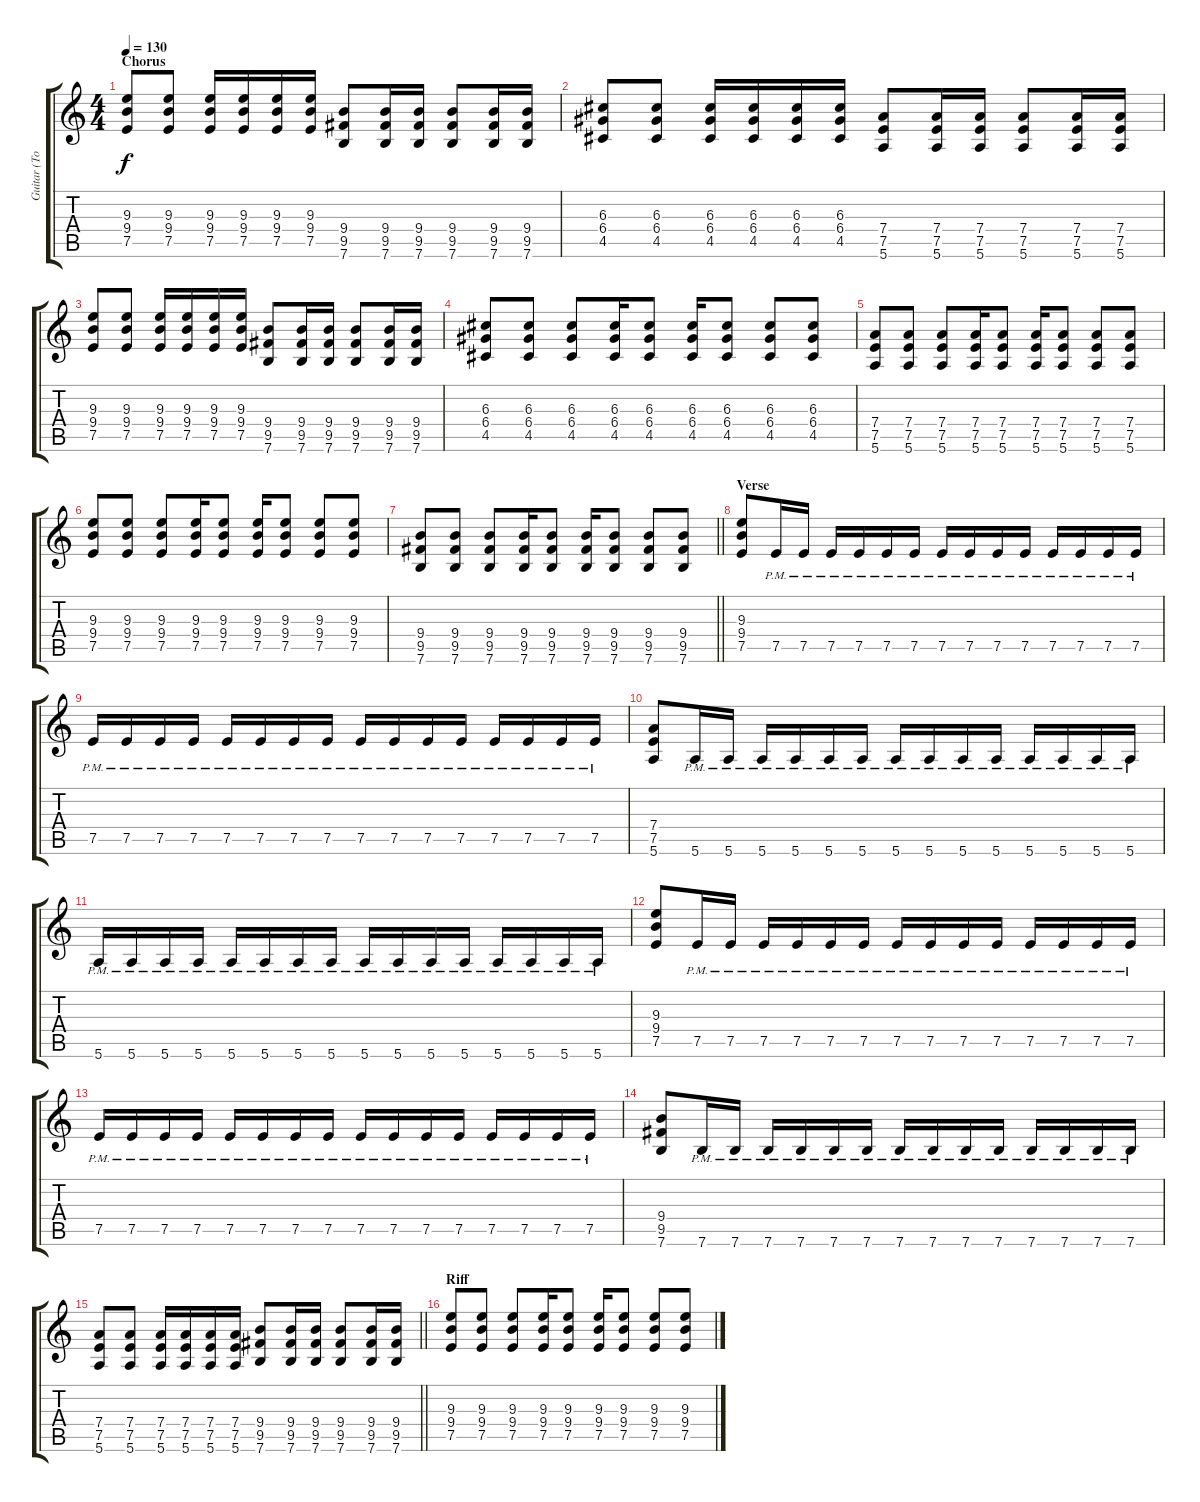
\track ("Guitar (Tom)" "Guitar (To") {instrument distortionguitar}
\staff {score tabs}
\tuning (E4 B3 G3 D3 A2 E2) {hide}
\ts (4 4)
\section ("" "Chorus")
\tempo 130
\clef g2
\ks c
(9.3 9.4 7.5).8{dy f} (9.3 9.4 7.5).8 (9.3 9.4 7.5).16 (9.3 9.4 7.5).16 (9.3 9.4 7.5).16 (9.3 9.4 7.5).16 (9.4 9.5 7.6).8 (9.4 9.5 7.6).16 (9.4 9.5 7.6).16 (9.4 9.5 7.6).8 (9.4 9.5 7.6).16 (9.4 9.5 7.6).16 |
(6.3 6.4 4.5).8 (6.3 6.4 4.5).8 (6.3 6.4 4.5).16 (6.3 6.4 4.5).16 (6.3 6.4 4.5).16 (6.3 6.4 4.5).16 (7.4 7.5 5.6).8 (7.4 7.5 5.6).16 (7.4 7.5 5.6).16 (7.4 7.5 5.6).8 (7.4 7.5 5.6).16 (7.4 7.5 5.6).16 |
(9.3 9.4 7.5).8 (9.3 9.4 7.5).8 (9.3 9.4 7.5).16 (9.3 9.4 7.5).16 (9.3 9.4 7.5).16 (9.3 9.4 7.5).16 (9.4 9.5 7.6).8 (9.4 9.5 7.6).16 (9.4 9.5 7.6).16 (9.4 9.5 7.6).8 (9.4 9.5 7.6).16 (9.4 9.5 7.6).16 |
(6.3 6.4 4.5).8 (6.3 6.4 4.5).8 (6.3 6.4 4.5).8 (6.3 6.4 4.5).16 (6.3 6.4 4.5).8 (6.3 6.4 4.5).16 (6.3 6.4 4.5).8 (6.3 6.4 4.5).8 (6.3 6.4 4.5).8 |
(7.4 7.5 5.6).8 (7.4 7.5 5.6).8 (7.4 7.5 5.6).8 (7.4 7.5 5.6).16 (7.4 7.5 5.6).8 (7.4 7.5 5.6).16 (7.4 7.5 5.6).8 (7.4 7.5 5.6).8 (7.4 7.5 5.6).8 |
(9.3 9.4 7.5).8 (9.3 9.4 7.5).8 (9.3 9.4 7.5).8 (9.3 9.4 7.5).16 (9.3 9.4 7.5).8 (9.3 9.4 7.5).16 (9.3 9.4 7.5).8 (9.3 9.4 7.5).8 (9.3 9.4 7.5).8 |
\barLineRight lightlight
(9.4 9.5 7.6).8 (9.4 9.5 7.6).8 (9.4 9.5 7.6).8 (9.4 9.5 7.6).16 (9.4 9.5 7.6).8 (9.4 9.5 7.6).16 (9.4 9.5 7.6).8 (9.4 9.5 7.6).8 (9.4 9.5 7.6).8 |
\section ("" "Verse")
(9.3 9.4 7.5).8 7.5{pm}.16 7.5{pm}.16 7.5{pm}.16 7.5{pm}.16 7.5{pm}.16 7.5{pm}.16 7.5{pm}.16 7.5{pm}.16 7.5{pm}.16 7.5{pm}.16 7.5{pm}.16 7.5{pm}.16 7.5{pm}.16 7.5{pm}.16 |
7.5{pm}.16 7.5{pm}.16 7.5{pm}.16 7.5{pm}.16 7.5{pm}.16 7.5{pm}.16 7.5{pm}.16 7.5{pm}.16 7.5{pm}.16 7.5{pm}.16 7.5{pm}.16 7.5{pm}.16 7.5{pm}.16 7.5{pm}.16 7.5{pm}.16 7.5{pm}.16 |
(7.4 7.5 5.6).8 5.6{pm}.16 5.6{pm}.16 5.6{pm}.16 5.6{pm}.16 5.6{pm}.16 5.6{pm}.16 5.6{pm}.16 5.6{pm}.16 5.6{pm}.16 5.6{pm}.16 5.6{pm}.16 5.6{pm}.16 5.6{pm}.16 5.6{pm}.16 |
5.6{pm}.16 5.6{pm}.16 5.6{pm}.16 5.6{pm}.16 5.6{pm}.16 5.6{pm}.16 5.6{pm}.16 5.6{pm}.16 5.6{pm}.16 5.6{pm}.16 5.6{pm}.16 5.6{pm}.16 5.6{pm}.16 5.6{pm}.16 5.6{pm}.16 5.6{pm}.16 |
(9.3 9.4 7.5).8 7.5{pm}.16 7.5{pm}.16 7.5{pm}.16 7.5{pm}.16 7.5{pm}.16 7.5{pm}.16 7.5{pm}.16 7.5{pm}.16 7.5{pm}.16 7.5{pm}.16 7.5{pm}.16 7.5{pm}.16 7.5{pm}.16 7.5{pm}.16 |
7.5{pm}.16 7.5{pm}.16 7.5{pm}.16 7.5{pm}.16 7.5{pm}.16 7.5{pm}.16 7.5{pm}.16 7.5{pm}.16 7.5{pm}.16 7.5{pm}.16 7.5{pm}.16 7.5{pm}.16 7.5{pm}.16 7.5{pm}.16 7.5{pm}.16 7.5{pm}.16 |
(9.4 9.5 7.6).8 7.6{pm}.16 7.6{pm}.16 7.6{pm}.16 7.6{pm}.16 7.6{pm}.16 7.6{pm}.16 7.6{pm}.16 7.6{pm}.16 7.6{pm}.16 7.6{pm}.16 7.6{pm}.16 7.6{pm}.16 7.6{pm}.16 7.6{pm}.16 |
\barLineRight lightlight
(7.4 7.5 5.6).8 (7.4 7.5 5.6).8 (7.4 7.5 5.6).16 (7.4 7.5 5.6).16 (7.4 7.5 5.6).16 (7.4 7.5 5.6).16 (9.4 9.5 7.6).8 (9.4 9.5 7.6).16 (9.4 9.5 7.6).16 (9.4 9.5 7.6).8 (9.4 9.5 7.6).16 (9.4 9.5 7.6).16 |
\section ("" "Riff")
(9.3 9.4 7.5).8 (9.3 9.4 7.5).8 (9.3 9.4 7.5).8 (9.3 9.4 7.5).16 (9.3 9.4 7.5).8 (9.3 9.4 7.5).16 (9.3 9.4 7.5).8 (9.3 9.4 7.5).8 (9.3 9.4 7.5).8
